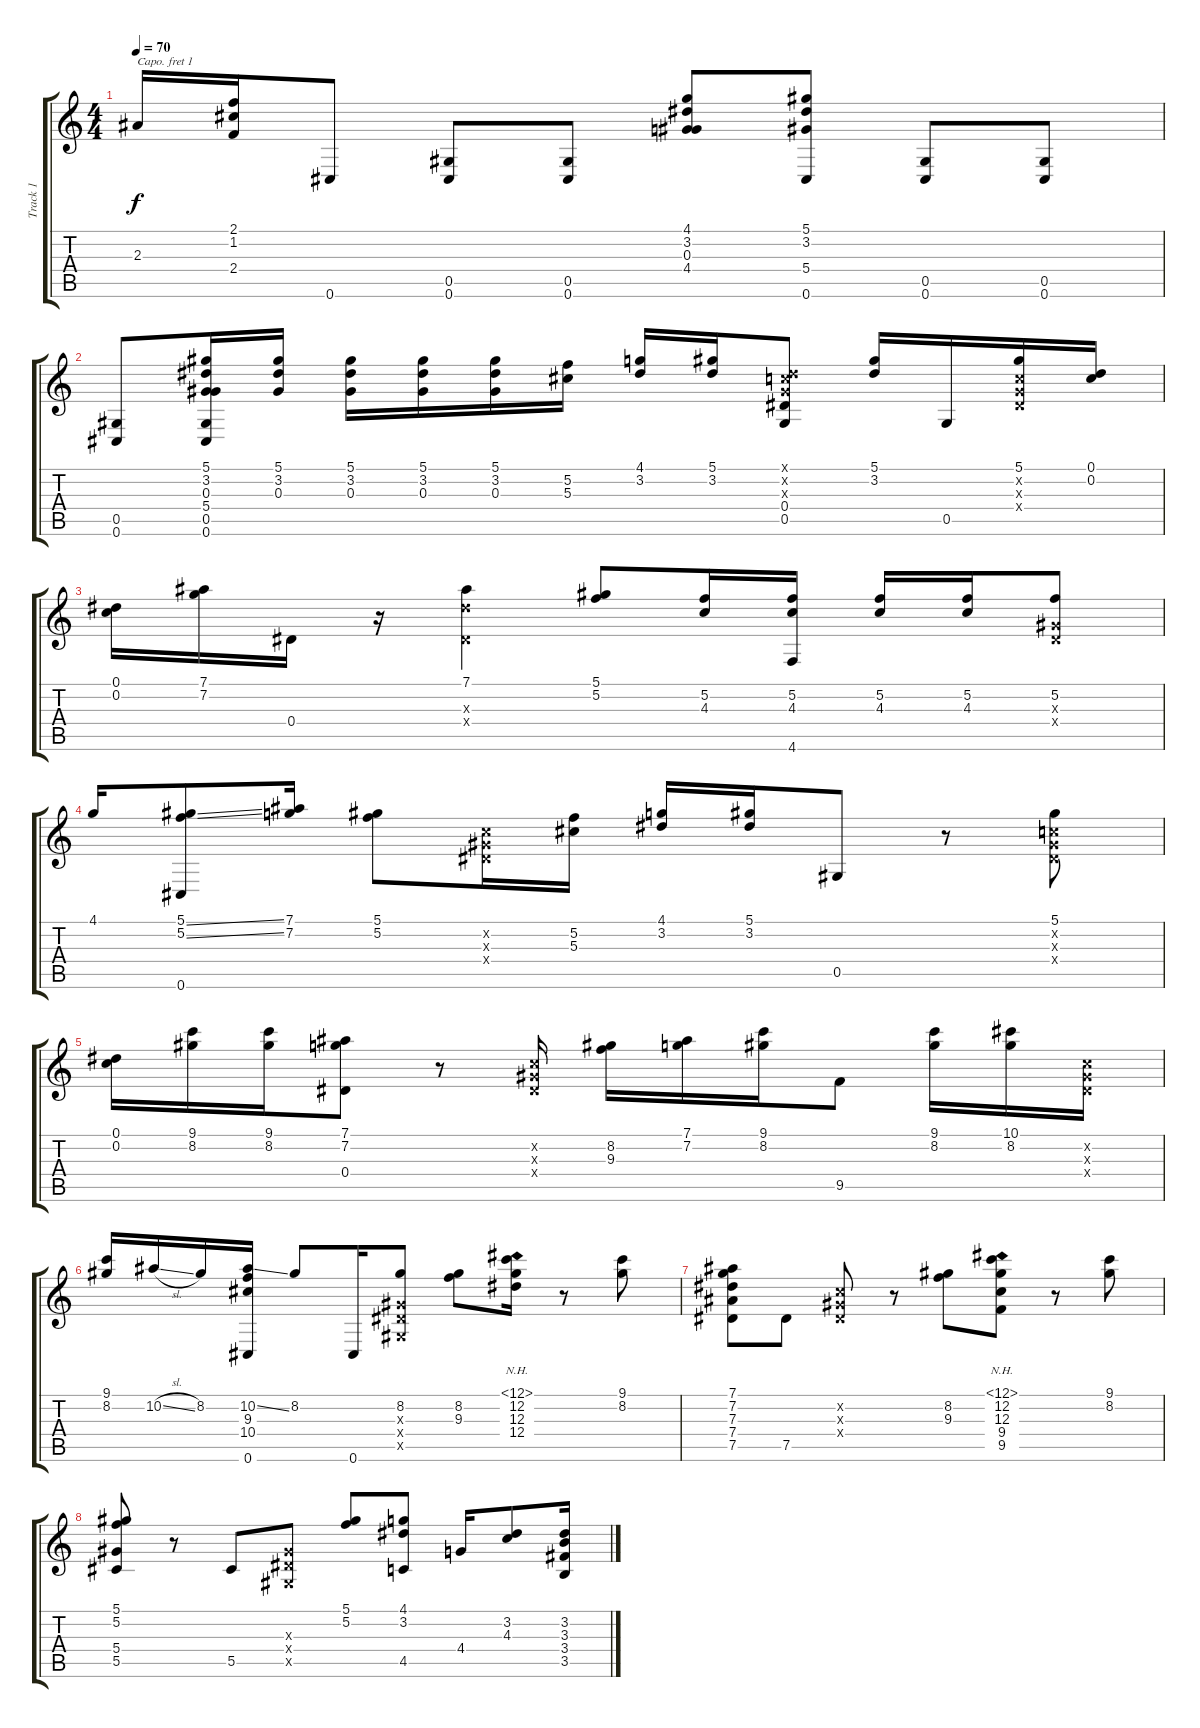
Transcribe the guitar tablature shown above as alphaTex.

\track ("Track 1" "Track 1") {instrument acousticguitarsteel}
\staff {score tabs}
\capo 1
\tuning (D4 B3 G3 D3 G2 C2) {hide}
\ts (4 4)
\tempo 70
\clef g2
\ks c
2.3.16{dy f} (2.1 1.2 2.4).16 0.6.8 (0.5 0.6).8 (0.5 0.6).8 (4.1 3.2 0.3 4.4).8 (5.1 3.2 5.4 0.6).8 (0.5 0.6).8 (0.5 0.6).8 |
(0.5 0.6).8 (5.1 3.2 0.3 5.4 0.5 0.6).16 (5.1 3.2 0.3).16 (5.1 3.2 0.3).16 (5.1 3.2 0.3).16 (5.1 3.2 0.3).16 (5.2 5.3).16 (4.1 3.2).16 (5.1 3.2).16 (0.1{x} 0.2{x} 0.3{x} 0.4 0.5).8 (5.1 3.2).16 0.5.16 (5.1 0.2{x} 0.3{x} 0.4{x}).16 (0.1 0.2).16 |
(0.1 0.2).16 (7.1 7.2).16 0.4.16 r.16 (7.1 7.3{x} 0.4{x}).4 (5.1 5.2).8 (5.2 4.3).16 (5.2 4.3 4.6).16 (5.2 4.3).16 (5.2 4.3).16 (5.2 0.3{x} 0.4{x}).8 |
4.1.16 (5.1{ss} 5.2{ss} 0.6).8 (7.1 7.2).16 (5.1 5.2).8 (0.2{x} 0.3{x} 0.4{x}).16 (5.2 5.3).16 (4.1 3.2).16 (5.1 3.2).16 0.5.8 r.8 (5.1 0.2{x} 0.3{x} 0.4{x}).8 |
(0.1 0.2).16 (9.1 8.2).16 (9.1 8.2).16 (7.1 7.2 0.4).8 r.8 (0.2{x} 0.3{x} 0.4{x}).16 (8.2 9.3).16 (7.1 7.2).16 (9.1 8.2).16 9.5.8 (9.1 8.2).16 (10.1 8.2).16 (0.2{x} 0.3{x} 0.4{x}).16 |
(9.1 8.2).16 10.2{sl}.16 8.2.16 (10.2{ss} 9.3 10.4 0.6).16 8.2.8 0.6.16 (8.2 0.3{x} 0.4{x} 0.5{x}).8 (8.2 9.3).8 (12.1{nh} 12.2 12.3 12.4).16 r.8 (9.1 8.2).8 |
(7.1 7.2 7.3 7.4 7.5).8 7.5.8 (0.2{x} 0.3{x} 0.4{x}).8 r.8 (8.2 9.3).8 (12.1{nh} 12.2 12.3 9.4 9.5).8 r.8 (9.1 8.2).8 |
(5.1 5.2 5.4 5.5).8 r.8 5.5.8 (0.3{x} 0.4{x} 0.5{x}).8 (5.1 5.2).8 (4.1 3.2 4.5).8 4.4.16 (3.2 4.3).8 (3.2 3.3 3.4 3.5).16
